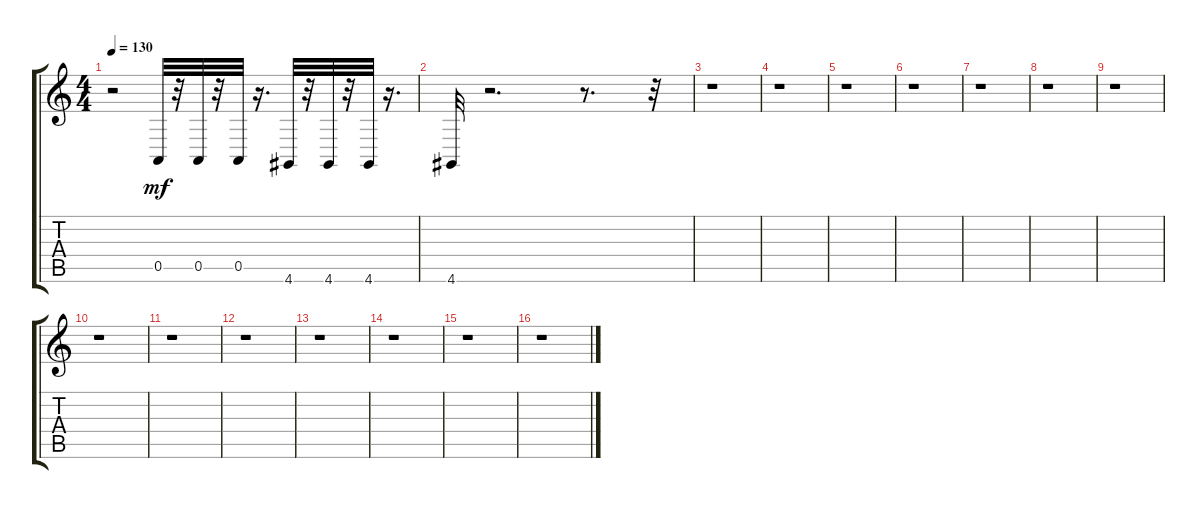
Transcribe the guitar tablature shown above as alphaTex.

\track "" {instrument synthdrum}
\staff {score tabs}
\tuning (E4 B3 G3 D3 A2 E2) {hide}
\ts (4 4)
\tempo 130
\clef g2
\ks c
r.2{dy mf} 0.5.32 r.32 0.5.32 r.32 0.5.32 r.16{d} 4.6.32 r.32 4.6.32 r.32 4.6.32 r.16{d} |
4.6.32 r.2{d} r.8{d} r.32 |
r.1 |
r.1 |
r.1 |
r.1 |
r.1 |
r.1 |
r.1 |
r.1 |
r.1 |
r.1 |
r.1 |
r.1 |
r.1 |
r.1
